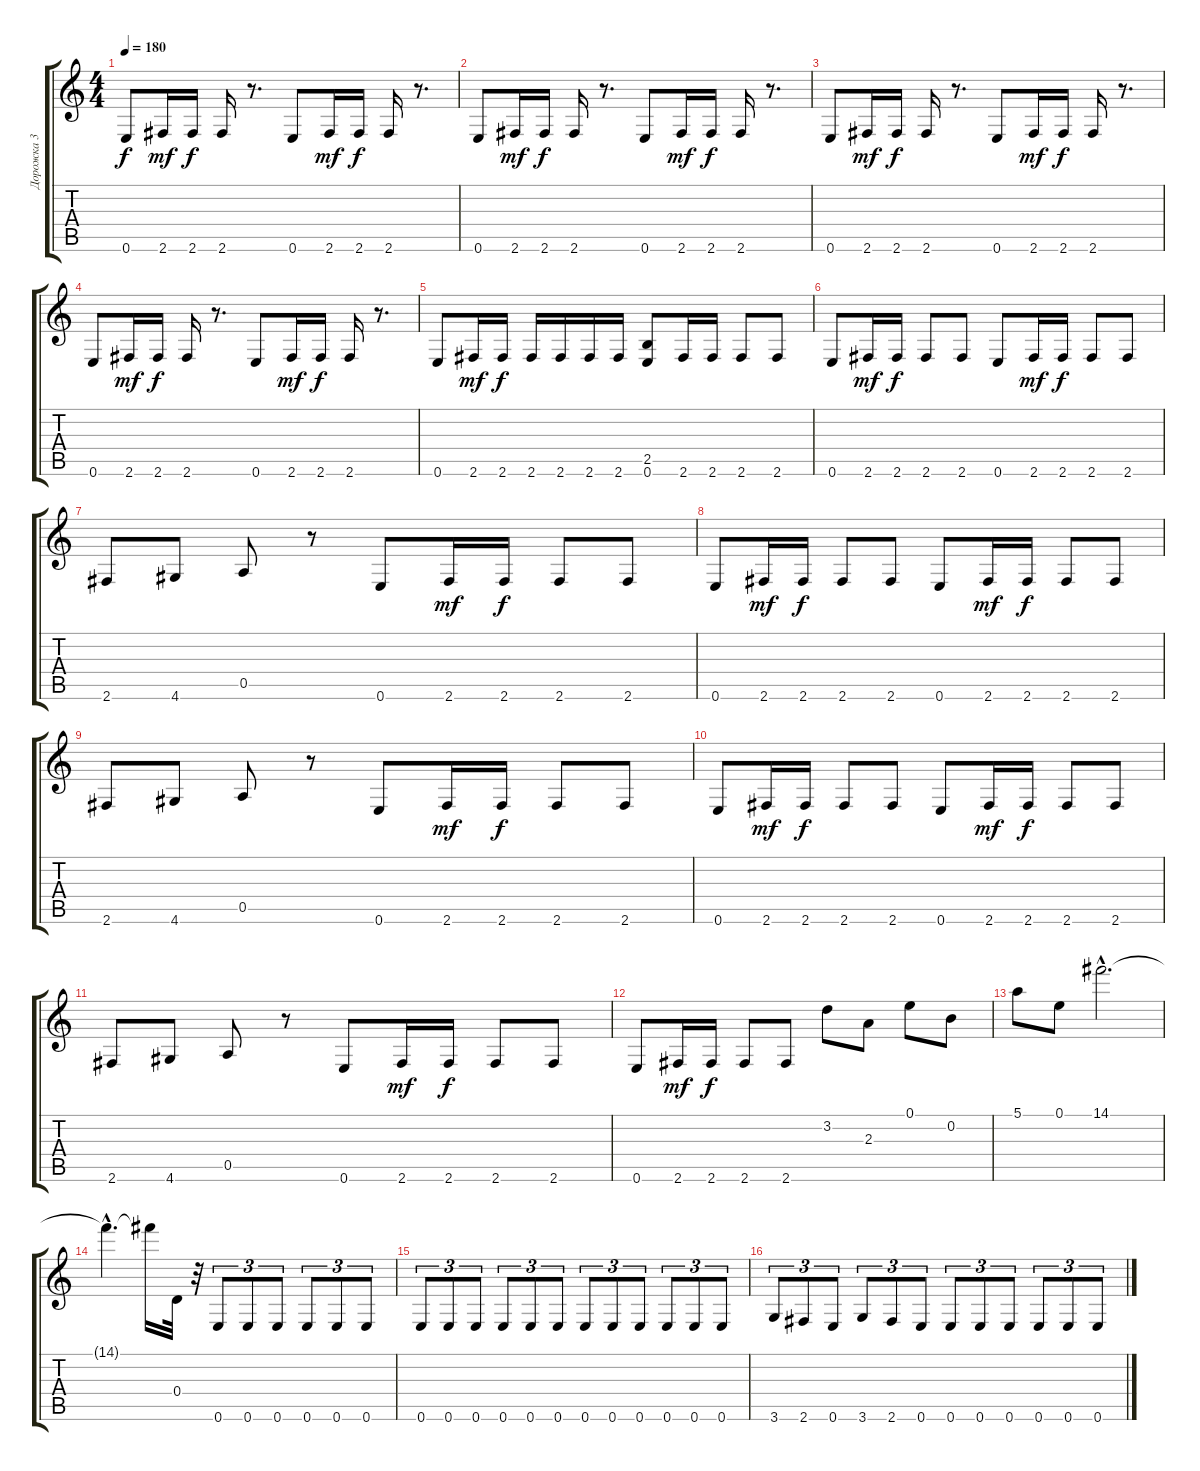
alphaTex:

\track ("Дорожка 3" "Дорожка 3") {instrument distortionguitar}
\staff {score tabs}
\tuning (E4 B3 G3 D3 A2 E2) {hide}
\ts (4 4)
\tempo 180
\clef g2
\ks c
0.6.8{dy f} 2.6.16{dy mf} 2.6.16{dy f} 2.6.16 r.8{d} 0.6.8 2.6.16{dy mf} 2.6.16{dy f} 2.6.16 r.8{d} |
0.6.8 2.6.16{dy mf} 2.6.16{dy f} 2.6.16 r.8{d} 0.6.8 2.6.16{dy mf} 2.6.16{dy f} 2.6.16 r.8{d} |
0.6.8 2.6.16{dy mf} 2.6.16{dy f} 2.6.16 r.8{d} 0.6.8 2.6.16{dy mf} 2.6.16{dy f} 2.6.16 r.8{d} |
0.6.8 2.6.16{dy mf} 2.6.16{dy f} 2.6.16 r.8{d} 0.6.8 2.6.16{dy mf} 2.6.16{dy f} 2.6.16 r.8{d} |
0.6.8 2.6.16{dy mf} 2.6.16{dy f} 2.6.16 2.6.16 2.6.16 2.6.16 (2.5 0.6).8 2.6.16 2.6.16 2.6.8 2.6.8 |
0.6.8 2.6.16{dy mf} 2.6.16{dy f} 2.6.8 2.6.8 0.6.8 2.6.16{dy mf} 2.6.16{dy f} 2.6.8 2.6.8 |
2.6.8 4.6.8 0.5.8 r.8 0.6.8 2.6.16{dy mf} 2.6.16{dy f} 2.6.8 2.6.8 |
0.6.8 2.6.16{dy mf} 2.6.16{dy f} 2.6.8 2.6.8 0.6.8 2.6.16{dy mf} 2.6.16{dy f} 2.6.8 2.6.8 |
2.6.8 4.6.8 0.5.8 r.8 0.6.8 2.6.16{dy mf} 2.6.16{dy f} 2.6.8 2.6.8 |
0.6.8 2.6.16{dy mf} 2.6.16{dy f} 2.6.8 2.6.8 0.6.8 2.6.16{dy mf} 2.6.16{dy f} 2.6.8 2.6.8 |
2.6.8 4.6.8 0.5.8 r.8 0.6.8 2.6.16{dy mf} 2.6.16{dy f} 2.6.8 2.6.8 |
0.6.8 2.6.16{dy mf} 2.6.16{dy f} 2.6.8 2.6.8 3.2.8 2.3.8 0.1.8 0.2.8 |
5.1.8 0.1.8 14.1{hac}.2{d} |
14.1{hac t}.4{d} 14.1{t}.16 0.4.32 r.32 0.6.8{tu (3 2)} 0.6.8{tu (3 2)} 0.6.8{tu (3 2)} 0.6.8{tu (3 2)} 0.6.8{tu (3 2)} 0.6.8{tu (3 2)} |
0.6.8{tu (3 2)} 0.6.8{tu (3 2)} 0.6.8{tu (3 2)} 0.6.8{tu (3 2)} 0.6.8{tu (3 2)} 0.6.8{tu (3 2)} 0.6.8{tu (3 2)} 0.6.8{tu (3 2)} 0.6.8{tu (3 2)} 0.6.8{tu (3 2)} 0.6.8{tu (3 2)} 0.6.8{tu (3 2)} |
3.6.8{tu (3 2)} 2.6.8{tu (3 2)} 0.6.8{tu (3 2)} 3.6.8{tu (3 2)} 2.6.8{tu (3 2)} 0.6.8{tu (3 2)} 0.6.8{tu (3 2)} 0.6.8{tu (3 2)} 0.6.8{tu (3 2)} 0.6.8{tu (3 2)} 0.6.8{tu (3 2)} 0.6.8{tu (3 2)}
